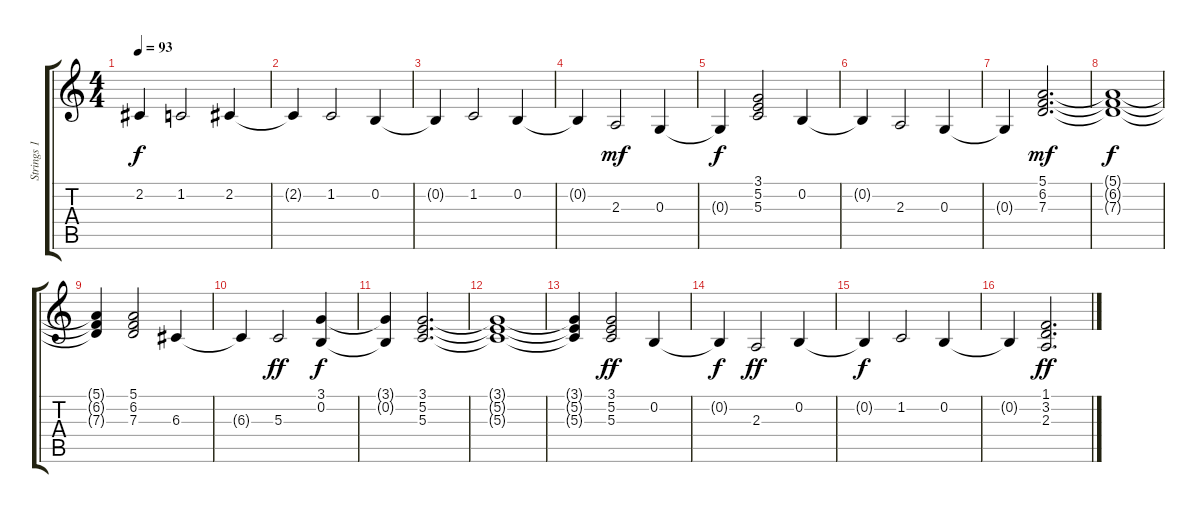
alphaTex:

\track ("Strings 1" "Strings 1") {instrument stringensemble1}
\staff {score tabs}
\tuning (E4 B3 G3 D3 A2 E2) {hide}
\ts (4 4)
\tempo 93
\clef g2
\ks c
2.2{t}.4{dy f} 1.2.2 2.2.4 |
2.2{t}.4 1.2.2 0.2.4 |
0.2{t}.4 1.2.2 0.2.4 |
0.2{t}.4 2.3.2{dy mf} 0.3.4 |
0.3{t}.4{dy f} (3.1 5.2 5.3).2 0.2.4 |
0.2{t}.4 2.3.2 0.3.4 |
0.3{t}.4 (5.1 6.2 7.3).2{d dy mf} |
(5.1{t} 6.2{t} 7.3{t}).1{dy f} |
(5.1{t} 6.2{t} 7.3{t}).4 (5.1 6.2 7.3).2 6.3.4 |
6.3{t}.4 5.3.2{dy ff} (3.1 0.2).4{dy f} |
(3.1{t} 0.2{t}).4 (3.1 5.2 5.3).2{d} |
(3.1{t} 5.2{t} 5.3{t}).1 |
(3.1{t} 5.2{t} 5.3{t}).4 (3.1 5.2 5.3).2{dy ff} 0.2.4 |
0.2{t}.4{dy f} 2.3.2{dy ff} 0.2.4 |
0.2{t}.4{dy f} 1.2.2 0.2.4 |
0.2{t}.4 (1.1 3.2 2.3).2{d dy ff}
